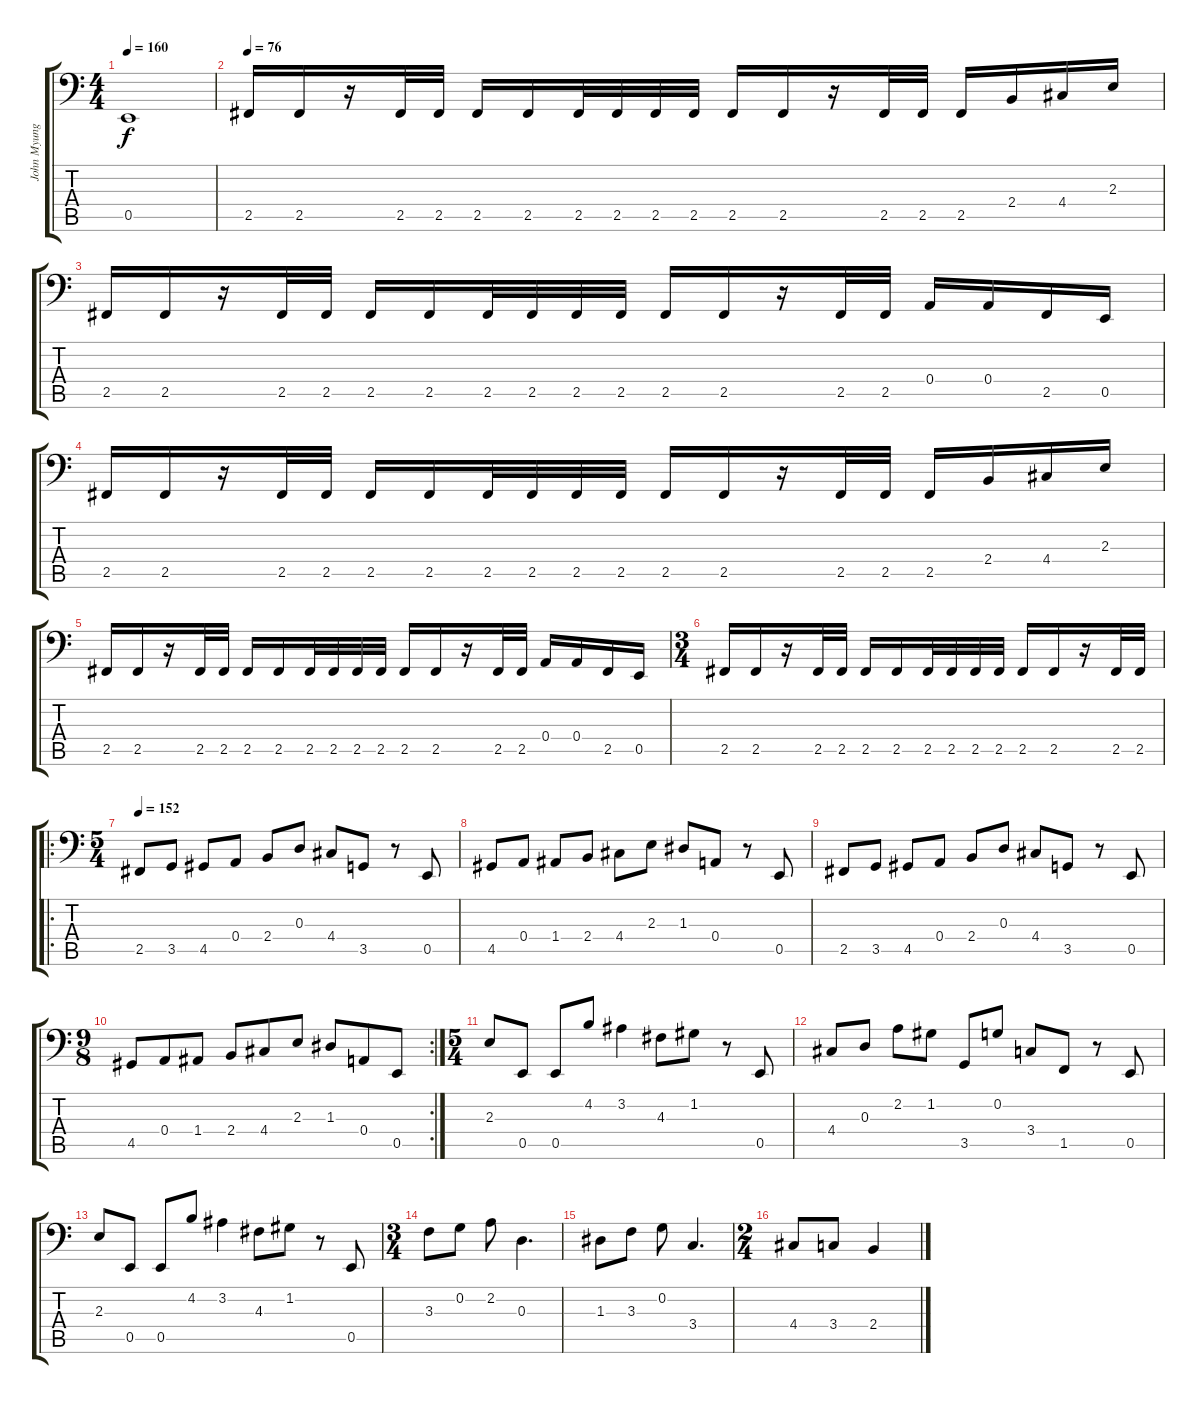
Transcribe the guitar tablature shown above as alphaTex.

\track ("John Myung (Bass)" "John Myung") {instrument electricbassfinger}
\staff {score tabs}
\tuning (C3 G2 D2 A1 E1 B0) {hide}
\ts (4 4)
\tempo 160
\clef f4
\ks c
0.5{t}.1{dy f} |
\tempo 76
2.5.16 2.5.16 r.16 2.5.32 2.5.32 2.5.16 2.5.16 2.5.32 2.5.32 2.5.32 2.5.32 2.5.16 2.5.16 r.16 2.5.32 2.5.32 2.5.16 2.4.16 4.4.16 2.3.16 |
2.5.16 2.5.16 r.16 2.5.32 2.5.32 2.5.16 2.5.16 2.5.32 2.5.32 2.5.32 2.5.32 2.5.16 2.5.16 r.16 2.5.32 2.5.32 0.4.16 0.4.16 2.5.16 0.5.16 |
2.5.16 2.5.16 r.16 2.5.32 2.5.32 2.5.16 2.5.16 2.5.32 2.5.32 2.5.32 2.5.32 2.5.16 2.5.16 r.16 2.5.32 2.5.32 2.5.16 2.4.16 4.4.16 2.3.16 |
2.5.16 2.5.16 r.16 2.5.32 2.5.32 2.5.16 2.5.16 2.5.32 2.5.32 2.5.32 2.5.32 2.5.16 2.5.16 r.16 2.5.32 2.5.32 0.4.16 0.4.16 2.5.16 0.5.16 |
\ts (3 4)
2.5.16 2.5.16 r.16 2.5.32 2.5.32 2.5.16 2.5.16 2.5.32 2.5.32 2.5.32 2.5.32 2.5.16 2.5.16 r.16 2.5.32 2.5.32 |
\ro
\ts (5 4)
\tempo 152
2.5.8 3.5.8 4.5.8 0.4.8 2.4.8 0.3.8 4.4.8 3.5.8 r.8 0.5.8 |
4.5.8 0.4.8 1.4.8 2.4.8 4.4.8 2.3.8 1.3.8 0.4.8 r.8 0.5.8 |
2.5.8 3.5.8 4.5.8 0.4.8 2.4.8 0.3.8 4.4.8 3.5.8 r.8 0.5.8 |
\rc 2
\ts (9 8)
4.5.8 0.4.8 1.4.8 2.4.8 4.4.8 2.3.8 1.3.8 0.4.8 0.5.8 |
\ts (5 4)
2.3.8 0.5.8 0.5.8 4.2.8 3.2.4 4.3.8 1.2.8 r.8 0.5.8 |
4.4.8 0.3.8 2.2.8 1.2.8 3.5.8 0.2.8 3.4.8 1.5.8 r.8 0.5.8 |
2.3.8 0.5.8 0.5.8 4.2.8 3.2.4 4.3.8 1.2.8 r.8 0.5.8 |
\ts (3 4)
3.3.8 0.2.8 2.2.8 0.3.4{d} |
1.3.8 3.3.8 0.2.8 3.4.4{d} |
\ts (2 4)
4.4.8 3.4.8 2.4.4
